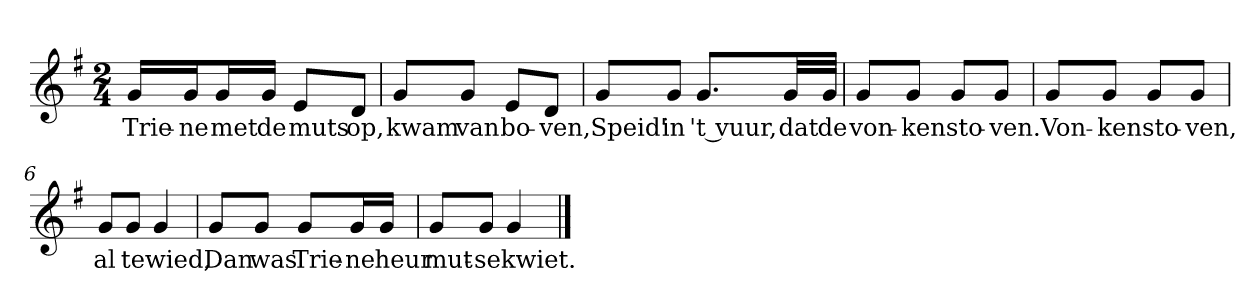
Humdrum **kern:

**kern	**text
*part1	*part1
*staff1	*staff1
*clefG2	*
*k[f#]	*
*G:	*
*M2/4	*
*MM120	*
=1	=1
16g/LL	Trie-
16g/J	-ne
16g/L	met
16g/JJ	de
8e/L	muts
8d/J	op,
=2	=2
8g/L	kwam
8g/J	van
8e/L	bo-
8d/J	-ven,
=3	=3
8g/L	Speid'
8g/J	in
8.g/L	't vuur,
32g/LL	dat
32g/JJJ	de
=4	=4
8g/L	von-
8g/J	-ken
8g/L	sto-
8g/J	-ven.
=5	=5
8g/L	Von-
8g/J	-ken
8g/L	sto-
8g/J	-ven,
=6	=6
8g/L	al
8g/J	te
4g	wied,
=7	=7
8g/L	Dan
8g/J	was
8g/L	Trie-
16g/L	-ne
16g/JJ	heur
=8	=8
8g/L	mut-
8g/J	-se
4g	kwiet.
==	==
*-	*-
